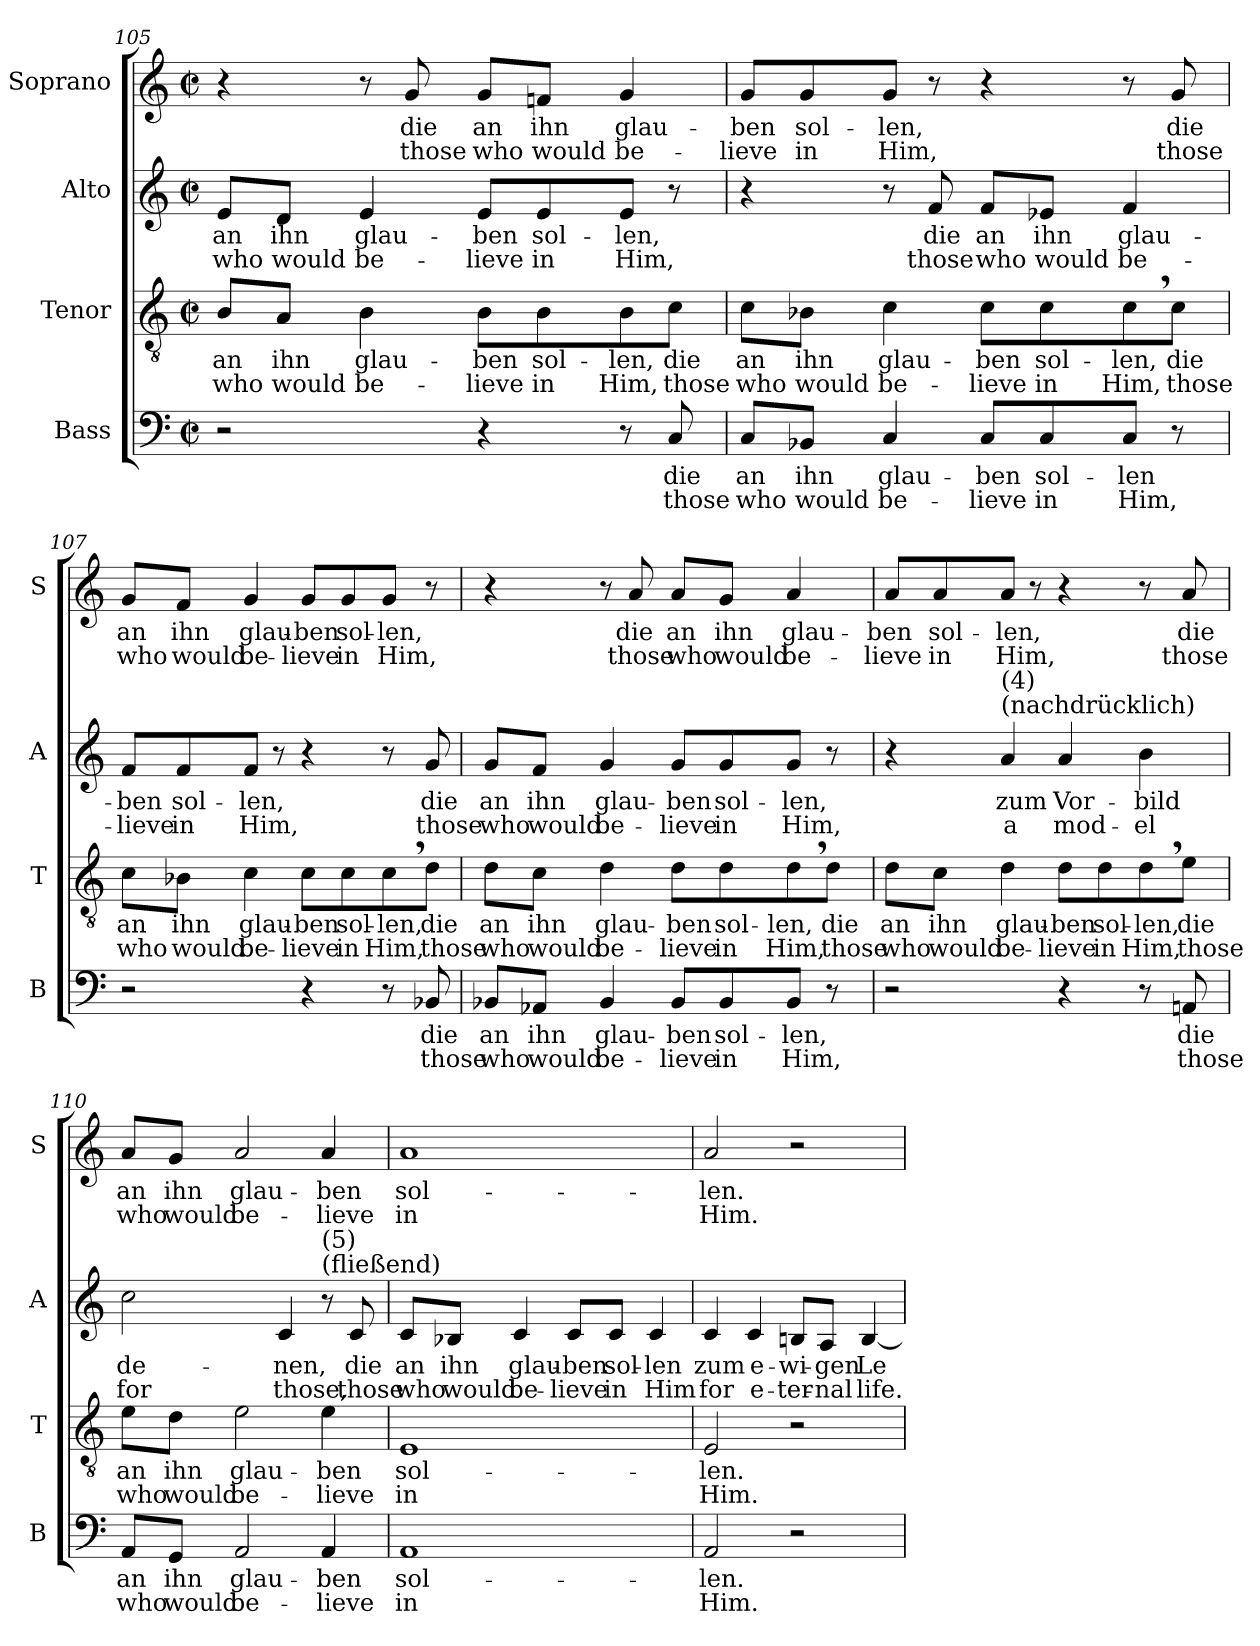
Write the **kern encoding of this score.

**kern	**text	**text	**kern	**text	**text	**kern	**text	**text	**kern	**text	**text
*part4	*part4	*part4	*part3	*part3	*part3	*part2	*part2	*part2	*part1	*part1	*part1
*staff4	*staff4	*staff4	*staff3	*staff3	*staff3	*staff2	*staff2	*staff2	*staff1	*staff1	*staff1
*I"Bass	*	*	*I"Tenor	*	*	*I"Alto	*	*	*I"Soprano	*	*
*I'B	*	*	*I'T	*	*	*I'A	*	*	*I'S	*	*
!!LO:LB:g=z
*clefF4	*	*	*clefGv2	*	*	*clefG2	*	*	*clefG2	*	*
*k[]	*	*	*k[]	*	*	*k[]	*	*	*k[]	*	*
*C:	*	*	*C:	*	*	*C:	*	*	*C:	*	*
*M2/2	*	*	*M2/2	*	*	*M2/2	*	*	*M2/2	*	*
*met(c|)	*	*	*met(c|)	*	*	*met(c|)	*	*	*met(c|)	*	*
=105	=105	=105	=105	=105	=105	=105	=105	=105	=105	=105	=105
!	!	!	!	!LO:LY:b	!LO:LY:b	!	!	!	!	!	!
!	!	!	!	!	!	!	!LO:LY:b	!LO:LY:b	!	!	!
2r	.	.	8B/L	an	who	8e/L	an	who	4r	.	.
!	!	!	!	!LO:LY:b	!LO:LY:b	!	!	!	!	!	!
!	!	!	!	!	!	!	!LO:LY:b	!LO:LY:b	!	!	!
.	.	.	8A/J	ihn	would	8d/J	ihn	would	.	.	.
!	!	!	!	!LO:LY:b	!LO:LY:b	!	!	!	!	!	!
!	!	!	!	!	!	!	!LO:LY:b	!LO:LY:b	!	!	!
.	.	.	4B\	glau-	be-	4e/	glau-	be-	8r	.	.
!	!	!	!	!	!	!	!	!	!	!LO:LY:b	!LO:LY:b
.	.	.	.	.	.	.	.	.	8g/	die	those
!	!	!	!	!LO:LY:b	!LO:LY:b	!	!	!	!	!	!
!	!	!	!	!	!	!	!LO:LY:b	!LO:LY:b	!	!	!
!	!	!	!	!	!	!	!	!	!	!LO:LY:b	!LO:LY:b
4r	.	.	8B\L	-ben	-lieve	8e/L	-ben	-lieve	8g/L	an	who
!	!	!	!	!LO:LY:b	!LO:LY:b	!	!	!	!	!	!
!	!	!	!	!	!	!	!LO:LY:b	!LO:LY:b	!	!	!
!	!	!	!	!	!	!	!	!	!	!LO:LY:b	!LO:LY:b
.	.	.	8B\	sol-	in	8e/	sol-	in	8fn/J	ihn	would
!	!	!	!	!LO:LY:b	!LO:LY:b	!	!	!	!	!	!
!	!	!	!	!	!	!	!LO:LY:b	!LO:LY:b	!	!	!
!	!	!	!	!	!	!	!	!	!	!LO:LY:b	!LO:LY:b
8r	.	.	8B\	-len,	Him,	8e/J	-len,	Him,	4g/	glau-	be-
!	!LO:LY:b	!LO:LY:b	!	!	!	!	!	!	!	!	!
!	!	!	!	!LO:LY:b	!LO:LY:b	!	!	!	!	!	!
8C/	die	those	8c\J	die	those	8r	.	.	.	.	.
=106	=106	=106	=106	=106	=106	=106	=106	=106	=106	=106	=106
!	!LO:LY:b	!LO:LY:b	!	!	!	!	!	!	!	!	!
!	!	!	!	!LO:LY:b	!LO:LY:b	!	!	!	!	!	!
!	!	!	!	!	!	!	!	!	!	!LO:LY:b	!LO:LY:b
8C/L	an	who	8c\L	an	who	4r	.	.	8g/L	-ben	-lieve
!	!LO:LY:b	!LO:LY:b	!	!	!	!	!	!	!	!	!
!	!	!	!	!LO:LY:b	!LO:LY:b	!	!	!	!	!	!
!	!	!	!	!	!	!	!	!	!	!LO:LY:b	!LO:LY:b
8BB-X/J	ihn	would	8B-X\J	ihn	would	.	.	.	8g/	sol-	in
!	!LO:LY:b	!LO:LY:b	!	!	!	!	!	!	!	!	!
!	!	!	!	!LO:LY:b	!LO:LY:b	!	!	!	!	!	!
!	!	!	!	!	!	!	!	!	!	!LO:LY:b	!LO:LY:b
4C/	glau-	be-	4c\	glau-	be-	8r	.	.	8g/J	-len,	Him,
!	!	!	!	!	!	!	!LO:LY:b	!LO:LY:b	!	!	!
.	.	.	.	.	.	8f/	die	those	8r	.	.
!	!LO:LY:b	!LO:LY:b	!	!	!	!	!	!	!	!	!
!	!	!	!	!LO:LY:b	!LO:LY:b	!	!	!	!	!	!
!	!	!	!	!	!	!	!LO:LY:b	!LO:LY:b	!	!	!
8C/L	-ben	-lieve	8c\L	-ben	-lieve	8f/L	an	who	4r	.	.
!	!LO:LY:b	!LO:LY:b	!	!	!	!	!	!	!	!	!
!	!	!	!	!LO:LY:b	!LO:LY:b	!	!	!	!	!	!
!	!	!	!	!	!	!	!LO:LY:b	!LO:LY:b	!	!	!
8C/	sol-	in	8c\	sol-	in	8e-X/J	ihn	would	.	.	.
!	!LO:LY:b	!LO:LY:b	!	!	!	!	!	!	!	!	!
!	!	!	!	!LO:LY:b	!LO:LY:b	!	!	!	!	!	!
!	!	!	!	!	!	!	!LO:LY:b	!LO:LY:b	!	!	!
8C/J	-len	Him,	8c,>\	-len,	Him,	4f/	glau-	be-	8r	.	.
!	!	!	!	!LO:LY:b	!LO:LY:b	!	!	!	!	!	!
!	!	!	!	!	!	!	!	!	!	!LO:LY:b	!LO:LY:b
8r	.	.	8c\J	die	those	.	.	.	8g/	die	those
=107	=107	=107	=107	=107	=107	=107	=107	=107	=107	=107	=107
!	!	!	!	!LO:LY:b	!LO:LY:b	!	!	!	!	!	!
!	!	!	!	!	!	!	!LO:LY:b	!LO:LY:b	!	!	!
!	!	!	!	!	!	!	!	!	!	!LO:LY:b	!LO:LY:b
2r	.	.	8c\L	an	who	8f/L	-ben	-lieve	8g/L	an	who
!	!	!	!	!LO:LY:b	!LO:LY:b	!	!	!	!	!	!
!	!	!	!	!	!	!	!LO:LY:b	!LO:LY:b	!	!	!
!	!	!	!	!	!	!	!	!	!	!LO:LY:b	!LO:LY:b
.	.	.	8B-X\J	ihn	would	8f/	sol-	in	8f/J	ihn	would
!	!	!	!	!LO:LY:b	!LO:LY:b	!	!	!	!	!	!
!	!	!	!	!	!	!	!LO:LY:b	!LO:LY:b	!	!	!
!	!	!	!	!	!	!	!	!	!	!LO:LY:b	!LO:LY:b
.	.	.	4c\	glau-	be-	8f/J	-len,	Him,	4g/	glau-	be-
.	.	.	.	.	.	8r	.	.	.	.	.
!	!	!	!	!LO:LY:b	!LO:LY:b	!	!	!	!	!	!
!	!	!	!	!	!	!	!	!	!	!LO:LY:b	!LO:LY:b
4r	.	.	8c\L	-ben	-lieve	4r	.	.	8g/L	-ben	-lieve
!	!	!	!	!LO:LY:b	!LO:LY:b	!	!	!	!	!	!
!	!	!	!	!	!	!	!	!	!	!LO:LY:b	!LO:LY:b
.	.	.	8c\	sol-	in	.	.	.	8g/	sol-	in
!	!	!	!	!LO:LY:b	!LO:LY:b	!	!	!	!	!	!
!	!	!	!	!	!	!	!	!	!	!LO:LY:b	!LO:LY:b
8r	.	.	8c,>\	-len,	Him,	8r	.	.	8g/J	-len,	Him,
!	!LO:LY:b	!LO:LY:b	!	!	!	!	!	!	!	!	!
!	!	!	!	!LO:LY:b	!LO:LY:b	!	!	!	!	!	!
!	!	!	!	!	!	!	!LO:LY:b	!LO:LY:b	!	!	!
8BB-X/	die	those	8d\J	die	those	8g/	die	those	8r	.	.
!!LO:PB:g=z
=108	=108	=108	=108	=108	=108	=108	=108	=108	=108	=108	=108
!	!LO:LY:b	!LO:LY:b	!	!	!	!	!	!	!	!	!
!	!	!	!	!LO:LY:b	!LO:LY:b	!	!	!	!	!	!
!	!	!	!	!	!	!	!LO:LY:b	!LO:LY:b	!	!	!
8BB-X/L	an	who	8d\L	an	who	8g/L	an	who	4r	.	.
!	!LO:LY:b	!LO:LY:b	!	!	!	!	!	!	!	!	!
!	!	!	!	!LO:LY:b	!LO:LY:b	!	!	!	!	!	!
!	!	!	!	!	!	!	!LO:LY:b	!LO:LY:b	!	!	!
8AA-X/J	ihn	would	8c\J	ihn	would	8f/J	ihn	would	.	.	.
!	!LO:LY:b	!LO:LY:b	!	!	!	!	!	!	!	!	!
!	!	!	!	!LO:LY:b	!LO:LY:b	!	!	!	!	!	!
!	!	!	!	!	!	!	!LO:LY:b	!LO:LY:b	!	!	!
4BB-/	glau-	be-	4d\	glau-	be-	4g/	glau-	be-	8r	.	.
!	!	!	!	!	!	!	!	!	!	!LO:LY:b	!LO:LY:b
.	.	.	.	.	.	.	.	.	8a/	die	those
!	!LO:LY:b	!LO:LY:b	!	!	!	!	!	!	!	!	!
!	!	!	!	!LO:LY:b	!LO:LY:b	!	!	!	!	!	!
!	!	!	!	!	!	!	!LO:LY:b	!LO:LY:b	!	!	!
!	!	!	!	!	!	!	!	!	!	!LO:LY:b	!LO:LY:b
8BB-/L	-ben	-lieve	8d\L	-ben	-lieve	8g/L	-ben	-lieve	8a/L	an	who
!	!LO:LY:b	!LO:LY:b	!	!	!	!	!	!	!	!	!
!	!	!	!	!LO:LY:b	!LO:LY:b	!	!	!	!	!	!
!	!	!	!	!	!	!	!LO:LY:b	!LO:LY:b	!	!	!
!	!	!	!	!	!	!	!	!	!	!LO:LY:b	!LO:LY:b
8BB-/	sol-	in	8d\	sol-	in	8g/	sol-	in	8g/J	ihn	would
!	!LO:LY:b	!LO:LY:b	!	!	!	!	!	!	!	!	!
!	!	!	!	!LO:LY:b	!LO:LY:b	!	!	!	!	!	!
!	!	!	!	!	!	!	!LO:LY:b	!LO:LY:b	!	!	!
!	!	!	!	!	!	!	!	!	!	!LO:LY:b	!LO:LY:b
8BB-/J	-len,	Him,	8d,>\	-len,	Him,	8g/J	-len,	Him,	4a/	glau-	be-
!	!	!	!	!LO:LY:b	!LO:LY:b	!	!	!	!	!	!
8r	.	.	8d\J	die	those	8r	.	.	.	.	.
=109	=109	=109	=109	=109	=109	=109	=109	=109	=109	=109	=109
!	!	!	!	!LO:LY:b	!LO:LY:b	!	!	!	!	!	!
!	!	!	!	!	!	!	!	!	!	!LO:LY:b	!LO:LY:b
2r	.	.	8d\L	an	who	4r	.	.	8a/L	-ben	-lieve
!	!	!	!	!LO:LY:b	!LO:LY:b	!	!	!	!	!	!
!	!	!	!	!	!	!	!	!	!	!LO:LY:b	!LO:LY:b
.	.	.	8c\J	ihn	would	.	.	.	8a/	sol-	in
!	!	!	!	!LO:LY:b	!LO:LY:b	!	!	!	!	!	!
!	!	!	!	!	!	!	!LO:LY:b	!LO:LY:b	!	!	!
!	!	!	!	!	!	!LO:TX:a:t=(nachdrücklich)	!	!	!	!	!
!	!	!	!	!	!	!LO:TX:a:t=(4)	!	!	!	!	!
!	!	!	!	!	!	!	!	!	!	!LO:LY:b	!LO:LY:b
.	.	.	4d\	glau-	be-	4a/	zum	a	8a/J	-len,	Him,
.	.	.	.	.	.	.	.	.	8r	.	.
!	!	!	!	!LO:LY:b	!LO:LY:b	!	!	!	!	!	!
!	!	!	!	!	!	!	!LO:LY:b	!LO:LY:b	!	!	!
4r	.	.	8d\L	-ben	-lieve	4a/	Vor-	mod-	4r	.	.
!	!	!	!	!LO:LY:b	!LO:LY:b	!	!	!	!	!	!
.	.	.	8d\	sol-	in	.	.	.	.	.	.
!	!	!	!	!LO:LY:b	!LO:LY:b	!	!	!	!	!	!
!	!	!	!	!	!	!	!LO:LY:b	!LO:LY:b	!	!	!
8r	.	.	8d,>\	-len,	Him,	4b\	-bild	-el	8r	.	.
!	!LO:LY:b	!LO:LY:b	!	!	!	!	!	!	!	!	!
!	!	!	!	!LO:LY:b	!LO:LY:b	!	!	!	!	!	!
!	!	!	!	!	!	!	!	!	!	!LO:LY:b	!LO:LY:b
8AAn/	die	those	8e\J	die	those	.	.	.	8a/	die	those
=110	=110	=110	=110	=110	=110	=110	=110	=110	=110	=110	=110
!	!LO:LY:b	!LO:LY:b	!	!	!	!	!	!	!	!	!
!	!	!	!	!LO:LY:b	!LO:LY:b	!	!	!	!	!	!
!	!	!	!	!	!	!	!LO:LY:b	!LO:LY:b	!	!	!
!	!	!	!	!	!	!	!	!	!	!LO:LY:b	!LO:LY:b
8AA/L	an	who	8e\L	an	who	2cc\	de-	for	8a/L	an	who
!	!LO:LY:b	!LO:LY:b	!	!	!	!	!	!	!	!	!
!	!	!	!	!LO:LY:b	!LO:LY:b	!	!	!	!	!	!
!	!	!	!	!	!	!	!	!	!	!LO:LY:b	!LO:LY:b
8GG/J	ihn	would	8d\J	ihn	would	.	.	.	8g/J	ihn	would
!	!LO:LY:b	!LO:LY:b	!	!	!	!	!	!	!	!	!
!	!	!	!	!LO:LY:b	!LO:LY:b	!	!	!	!	!	!
!	!	!	!	!	!	!	!	!	!	!LO:LY:b	!LO:LY:b
2AA/	glau-	be-	2e\	glau-	be-	.	.	.	2a/	glau-	be-
!	!	!	!	!	!	!	!LO:LY:b	!LO:LY:b	!	!	!
.	.	.	.	.	.	4c/	-nen,	those,	.	.	.
!	!LO:LY:b	!LO:LY:b	!	!	!	!	!	!	!	!	!
!	!	!	!	!LO:LY:b	!LO:LY:b	!	!	!	!	!	!
!	!	!	!	!	!	!LO:TX:a:t=(fließend)	!	!	!	!	!
!	!	!	!	!	!	!LO:TX:a:t=(5)	!	!	!	!	!
!	!	!	!	!	!	!	!	!	!	!LO:LY:b	!LO:LY:b
4AA/	-ben	-lieve	4e\	-ben	-lieve	8r	.	.	4a/	-ben	-lieve
!	!	!	!	!	!	!	!LO:LY:b	!LO:LY:b	!	!	!
.	.	.	.	.	.	8c/	die	those	.	.	.
!!LO:LB:g=z
=111	=111	=111	=111	=111	=111	=111	=111	=111	=111	=111	=111
!	!LO:LY:b	!LO:LY:b	!	!	!	!	!	!	!	!	!
!	!	!	!	!LO:LY:b	!LO:LY:b	!	!	!	!	!	!
!	!	!	!	!	!	!	!LO:LY:b	!LO:LY:b	!	!	!
!	!	!	!	!	!	!	!	!	!	!LO:LY:b	!LO:LY:b
1AA	sol-	in	1E	sol-	in	8c/L	an	who	1a	sol-	in
!	!	!	!	!	!	!	!LO:LY:b	!LO:LY:b	!	!	!
.	.	.	.	.	.	8B-X/J	ihn	would	.	.	.
!	!	!	!	!	!	!	!LO:LY:b	!LO:LY:b	!	!	!
.	.	.	.	.	.	4c/	glau-	be-	.	.	.
!	!	!	!	!	!	!	!LO:LY:b	!LO:LY:b	!	!	!
.	.	.	.	.	.	8c/L	-ben	-lieve	.	.	.
!	!	!	!	!	!	!	!LO:LY:b	!LO:LY:b	!	!	!
.	.	.	.	.	.	8c/J	sol-	in	.	.	.
!	!	!	!	!	!	!	!LO:LY:b	!LO:LY:b	!	!	!
.	.	.	.	.	.	4c/	-len	Him	.	.	.
=112	=112	=112	=112	=112	=112	=112	=112	=112	=112	=112	=112
!	!LO:LY:b	!LO:LY:b	!	!	!	!	!	!	!	!	!
!	!	!	!	!LO:LY:b	!LO:LY:b	!	!	!	!	!	!
!	!	!	!	!	!	!	!LO:LY:b	!LO:LY:b	!	!	!
!	!	!	!	!	!	!	!	!	!	!LO:LY:b	!LO:LY:b
2AA/	-len.	Him.	2E/	-len.	Him.	4c/	zum	for	2a/	-len.	Him.
!	!	!	!	!	!	!	!LO:LY:b	!LO:LY:b	!	!	!
.	.	.	.	.	.	4c/	e-	e-	.	.	.
!	!	!	!	!	!	!	!LO:LY:b	!LO:LY:b	!	!	!
2r	.	.	2r	.	.	8Bn/L	-wi-	-ter-	2r	.	.
!	!	!	!	!	!	!	!LO:LY:b	!LO:LY:b	!	!	!
.	.	.	.	.	.	8A/J	-gen	-nal	.	.	.
!	!	!	!	!	!	!	!LO:LY:b	!LO:LY:b	!	!	!
.	.	.	.	.	.	[4B/	Le-	life.	.	.	.
=	=	=	=	=	=	=	=	=	=	=	=
*-	*-	*-	*-	*-	*-	*-	*-	*-	*-	*-	*-
